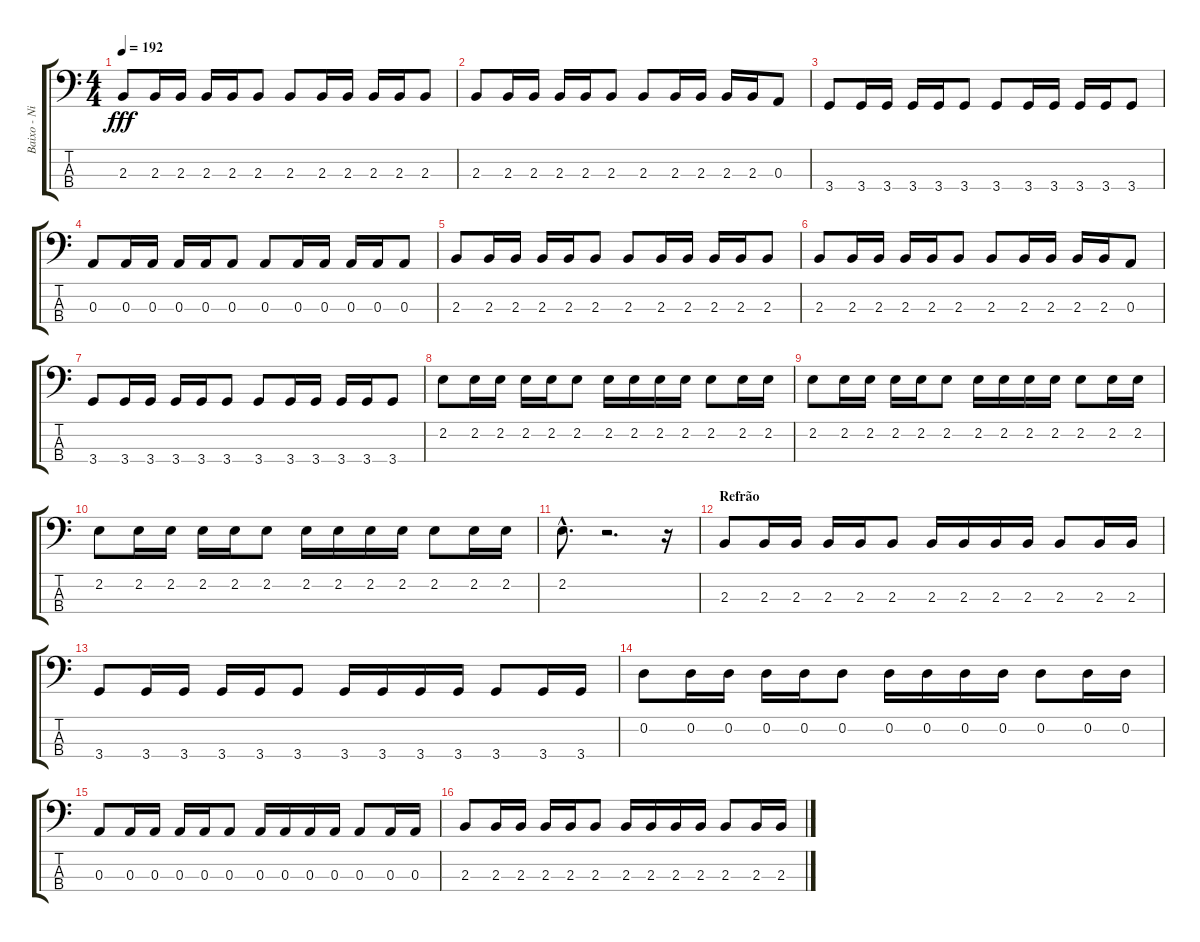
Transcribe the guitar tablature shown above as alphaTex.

\track ("Baixo - Nikola" "Baixo - Ni") {instrument electricbasspick}
\staff {score tabs}
\tuning (G2 D2 A1 E1) {hide}
\ts (4 4)
\tempo 192
\clef f4
\ks c
2.3.8{dy fff} 2.3.16 2.3.16 2.3.16 2.3.16 2.3.8 2.3.8 2.3.16 2.3.16 2.3.16 2.3.16 2.3.8 |
2.3.8 2.3.16 2.3.16 2.3.16 2.3.16 2.3.8 2.3.8 2.3.16 2.3.16 2.3.16 2.3.16 0.3.8 |
3.4.8 3.4.16 3.4.16 3.4.16 3.4.16 3.4.8 3.4.8 3.4.16 3.4.16 3.4.16 3.4.16 3.4.8 |
0.3.8 0.3.16 0.3.16 0.3.16 0.3.16 0.3.8 0.3.8 0.3.16 0.3.16 0.3.16 0.3.16 0.3.8 |
2.3.8 2.3.16 2.3.16 2.3.16 2.3.16 2.3.8 2.3.8 2.3.16 2.3.16 2.3.16 2.3.16 2.3.8 |
2.3.8 2.3.16 2.3.16 2.3.16 2.3.16 2.3.8 2.3.8 2.3.16 2.3.16 2.3.16 2.3.16 0.3.8 |
3.4.8 3.4.16 3.4.16 3.4.16 3.4.16 3.4.8 3.4.8 3.4.16 3.4.16 3.4.16 3.4.16 3.4.8 |
2.2.8 2.2.16 2.2.16 2.2.16 2.2.16 2.2.8 2.2.16 2.2.16 2.2.16 2.2.16 2.2.8 2.2.16 2.2.16 |
2.2.8 2.2.16 2.2.16 2.2.16 2.2.16 2.2.8 2.2.16 2.2.16 2.2.16 2.2.16 2.2.8 2.2.16 2.2.16 |
2.2.8 2.2.16 2.2.16 2.2.16 2.2.16 2.2.8 2.2.16 2.2.16 2.2.16 2.2.16 2.2.8 2.2.16 2.2.16 |
2.2{hac}.8{d} r.2{d} r.16 |
\section ("" "Refrão")
2.3.8 2.3.16 2.3.16 2.3.16 2.3.16 2.3.8 2.3.16 2.3.16 2.3.16 2.3.16 2.3.8 2.3.16 2.3.16 |
3.4.8 3.4.16 3.4.16 3.4.16 3.4.16 3.4.8 3.4.16 3.4.16 3.4.16 3.4.16 3.4.8 3.4.16 3.4.16 |
0.2.8 0.2.16 0.2.16 0.2.16 0.2.16 0.2.8 0.2.16 0.2.16 0.2.16 0.2.16 0.2.8 0.2.16 0.2.16 |
0.3.8 0.3.16 0.3.16 0.3.16 0.3.16 0.3.8 0.3.16 0.3.16 0.3.16 0.3.16 0.3.8 0.3.16 0.3.16 |
2.3.8 2.3.16 2.3.16 2.3.16 2.3.16 2.3.8 2.3.16 2.3.16 2.3.16 2.3.16 2.3.8 2.3.16 2.3.16
